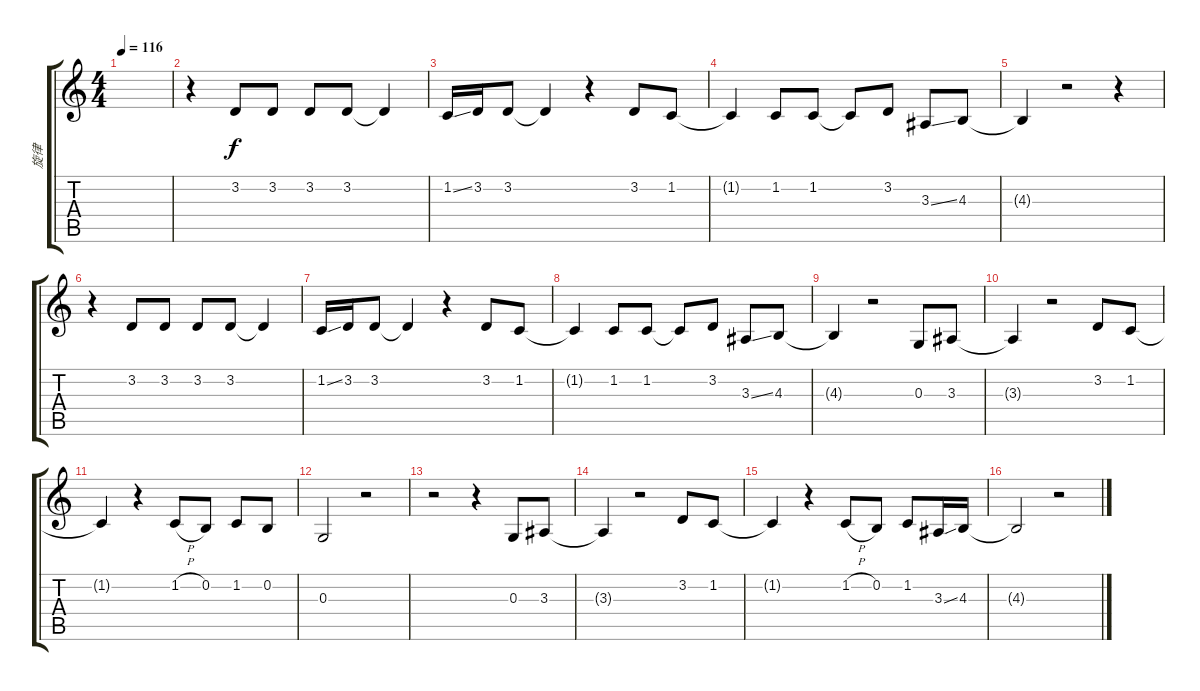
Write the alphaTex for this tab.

\track ("旋律" "旋律") {instrument voiceoohs}
\staff {score tabs}
\tuning (E4 B3 G3 D3 A2 E2) {hide}
\ts (4 4)
\tempo 116
\clef g2
\ks c
|
r.4 3.2.8 3.2.8 3.2.8 3.2.8 3.2{t}.4 |
1.2{ss}.16 3.2.16 3.2.8 3.2{t}.4 r.4 3.2.8 1.2.8 |
1.2{t}.4 1.2.8 1.2.8 1.2{t}.8 3.2.8 3.3{ss}.8 4.3.8 |
4.3{t}.4 r.2 r.4 |
r.4 3.2.8 3.2.8 3.2.8 3.2.8 3.2{t}.4 |
1.2{ss}.16 3.2.16 3.2.8 3.2{t}.4 r.4 3.2.8 1.2.8 |
1.2{t}.4 1.2.8 1.2.8 1.2{t}.8 3.2.8 3.3{ss}.8 4.3.8 |
4.3{t}.4 r.2 0.3.8 3.3.8 |
3.3{t}.4 r.2 3.2.8 1.2.8 |
1.2{t}.4 r.4 1.2{h}.8 0.2.8 1.2.8 0.2.8 |
0.3.2 r.2 |
r.2 r.4 0.3.8 3.3.8 |
3.3{t}.4 r.2 3.2.8 1.2.8 |
1.2{t}.4 r.4 1.2{h}.8 0.2.8 1.2.8 3.3{ss}.16 4.3.16 |
4.3{t}.2 r.2
